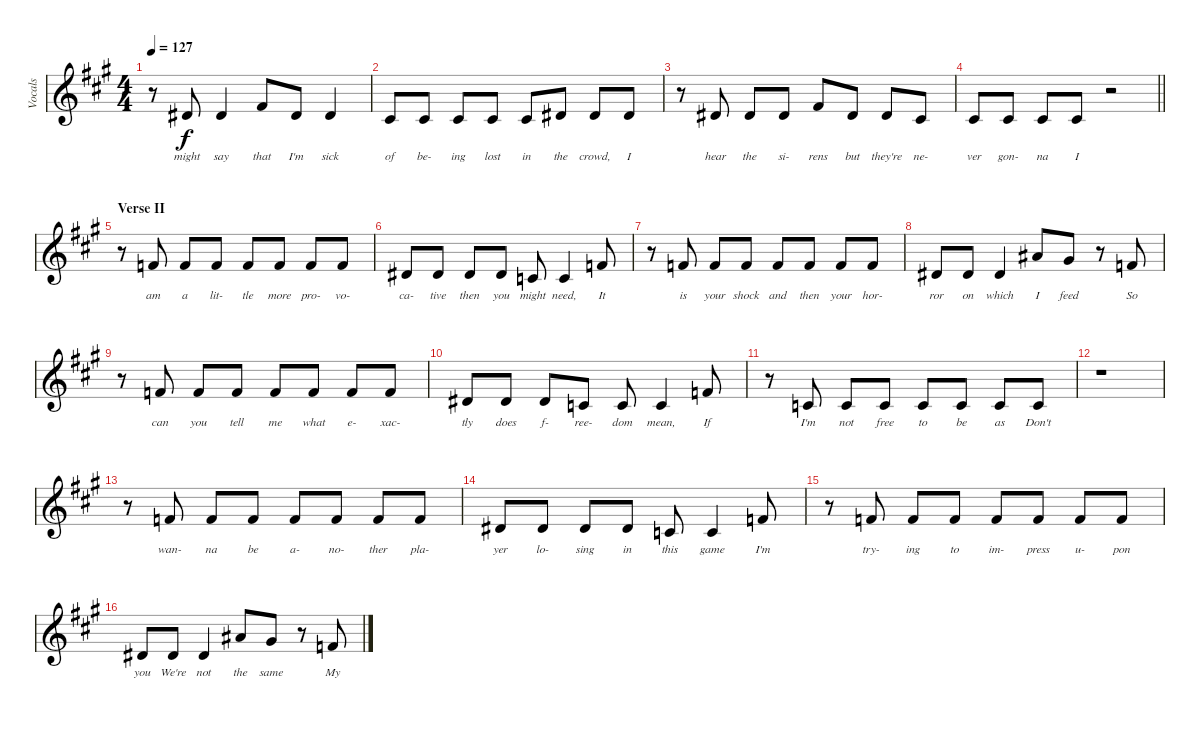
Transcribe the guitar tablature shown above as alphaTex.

\track ("Vocals" "Vocals") {instrument lead6voice}
\staff {score}
\tuning (Eb4 Bb3 Gb3 Db3 Ab2 Eb2) {hide}
\ts (4 4)
\tempo 127
\clef g2
\ks a
r.8{dy f} 5.2.8{lyrics (0 "might") lyrics (1 "") lyrics (2 "") lyrics (3 "") lyrics (4 "")} 5.2.4{lyrics (0 "say") lyrics (1 "") lyrics (2 "") lyrics (3 "") lyrics (4 "")} 8.2.8{lyrics (0 "that") lyrics (1 "") lyrics (2 "") lyrics (3 "") lyrics (4 "")} 5.2.8{lyrics (0 "I'm") lyrics (1 "") lyrics (2 "") lyrics (3 "") lyrics (4 "")} 7.3{be (custom 0 4 25 4 35 0 60 0)}.4{lyrics (0 "sick") lyrics (1 "") lyrics (2 "") lyrics (3 "") lyrics (4 "")} |
7.3.8{lyrics (0 "of") lyrics (1 "") lyrics (2 "") lyrics (3 "") lyrics (4 "")} 7.3.8{lyrics (0 "be-") lyrics (1 "") lyrics (2 "") lyrics (3 "") lyrics (4 "")} 7.3.8{lyrics (0 "ing") lyrics (1 "") lyrics (2 "") lyrics (3 "") lyrics (4 "")} 7.3.8{lyrics (0 "lost") lyrics (1 "") lyrics (2 "") lyrics (3 "") lyrics (4 "")} 7.3.8{lyrics (0 "in") lyrics (1 "") lyrics (2 "") lyrics (3 "") lyrics (4 "")} 5.2.8{lyrics (0 "the") lyrics (1 "") lyrics (2 "") lyrics (3 "") lyrics (4 "")} 5.2.8{lyrics (0 "crowd,") lyrics (1 "") lyrics (2 "") lyrics (3 "") lyrics (4 "")} 5.2.8{lyrics (0 "I") lyrics (1 "") lyrics (2 "") lyrics (3 "") lyrics (4 "")} |
r.8 5.2.8{lyrics (0 "hear") lyrics (1 "") lyrics (2 "") lyrics (3 "") lyrics (4 "")} 5.2.8{lyrics (0 "the") lyrics (1 "") lyrics (2 "") lyrics (3 "") lyrics (4 "")} 5.2.8{lyrics (0 "si-") lyrics (1 "") lyrics (2 "") lyrics (3 "") lyrics (4 "")} 8.2.8{lyrics (0 "rens") lyrics (1 "") lyrics (2 "") lyrics (3 "") lyrics (4 "")} 5.2.8{lyrics (0 "but") lyrics (1 "") lyrics (2 "") lyrics (3 "") lyrics (4 "")} 5.2.8{lyrics (0 "they're") lyrics (1 "") lyrics (2 "") lyrics (3 "") lyrics (4 "")} 7.3.8{lyrics (0 "ne-") lyrics (1 "") lyrics (2 "") lyrics (3 "") lyrics (4 "")} |
\barLineRight lightlight
7.3.8{lyrics (0 "ver") lyrics (1 "") lyrics (2 "") lyrics (3 "") lyrics (4 "")} 7.3.8{lyrics (0 "gon-") lyrics (1 "") lyrics (2 "") lyrics (3 "") lyrics (4 "")} 7.3.8{lyrics (0 "na") lyrics (1 "") lyrics (2 "") lyrics (3 "") lyrics (4 "")} 7.3.8{lyrics (0 "I") lyrics (1 "") lyrics (2 "") lyrics (3 "") lyrics (4 "")} r.2 |
\section ("" "Verse II")
r.8 7.2.8{lyrics (0 "am") lyrics (1 "") lyrics (2 "") lyrics (3 "") lyrics (4 "")} 7.2.8{lyrics (0 "a") lyrics (1 "") lyrics (2 "") lyrics (3 "") lyrics (4 "")} 7.2.8{lyrics (0 "lit-") lyrics (1 "") lyrics (2 "") lyrics (3 "") lyrics (4 "")} 7.2.8{lyrics (0 "tle") lyrics (1 "") lyrics (2 "") lyrics (3 "") lyrics (4 "")} 7.2.8{lyrics (0 "more") lyrics (1 "") lyrics (2 "") lyrics (3 "") lyrics (4 "")} 7.2.8{lyrics (0 "pro-") lyrics (1 "") lyrics (2 "") lyrics (3 "") lyrics (4 "")} 7.2.8{lyrics (0 "vo-") lyrics (1 "") lyrics (2 "") lyrics (3 "") lyrics (4 "")} |
5.2.8{lyrics (0 "ca-") lyrics (1 "") lyrics (2 "") lyrics (3 "") lyrics (4 "")} 5.2.8{lyrics (0 "tive") lyrics (1 "") lyrics (2 "") lyrics (3 "") lyrics (4 "")} 5.2.8{lyrics (0 "then") lyrics (1 "") lyrics (2 "") lyrics (3 "") lyrics (4 "")} 5.2.8{lyrics (0 "you") lyrics (1 "") lyrics (2 "") lyrics (3 "") lyrics (4 "")} 6.3.8{lyrics (0 "might") lyrics (1 "") lyrics (2 "") lyrics (3 "") lyrics (4 "")} 6.3.4{lyrics (0 "need,") lyrics (1 "") lyrics (2 "") lyrics (3 "") lyrics (4 "")} 7.2.8{lyrics (0 "It") lyrics (1 "") lyrics (2 "") lyrics (3 "") lyrics (4 "")} |
r.8 7.2.8{lyrics (0 "is") lyrics (1 "") lyrics (2 "") lyrics (3 "") lyrics (4 "")} 7.2.8{lyrics (0 "your") lyrics (1 "") lyrics (2 "") lyrics (3 "") lyrics (4 "")} 7.2.8{lyrics (0 "shock") lyrics (1 "") lyrics (2 "") lyrics (3 "") lyrics (4 "")} 7.2.8{lyrics (0 "and") lyrics (1 "") lyrics (2 "") lyrics (3 "") lyrics (4 "")} 7.2.8{lyrics (0 "then") lyrics (1 "") lyrics (2 "") lyrics (3 "") lyrics (4 "")} 7.2.8{lyrics (0 "your") lyrics (1 "") lyrics (2 "") lyrics (3 "") lyrics (4 "")} 7.2.8{lyrics (0 "hor-") lyrics (1 "") lyrics (2 "") lyrics (3 "") lyrics (4 "")} |
5.2.8{lyrics (0 "ror") lyrics (1 "") lyrics (2 "") lyrics (3 "") lyrics (4 "")} 5.2.8{lyrics (0 "on") lyrics (1 "") lyrics (2 "") lyrics (3 "") lyrics (4 "")} 5.2.4{lyrics (0 "which") lyrics (1 "") lyrics (2 "") lyrics (3 "") lyrics (4 "")} 7.1.8{lyrics (0 "I") lyrics (1 "") lyrics (2 "") lyrics (3 "") lyrics (4 "")} 5.1.8{lyrics (0 "feed") lyrics (1 "") lyrics (2 "") lyrics (3 "") lyrics (4 "")} r.8 7.2.8{lyrics (0 "So") lyrics (1 "") lyrics (2 "") lyrics (3 "") lyrics (4 "")} |
r.8 7.2.8{lyrics (0 "can") lyrics (1 "") lyrics (2 "") lyrics (3 "") lyrics (4 "")} 7.2.8{lyrics (0 "you") lyrics (1 "") lyrics (2 "") lyrics (3 "") lyrics (4 "")} 7.2.8{lyrics (0 "tell") lyrics (1 "") lyrics (2 "") lyrics (3 "") lyrics (4 "")} 7.2.8{lyrics (0 "me") lyrics (1 "") lyrics (2 "") lyrics (3 "") lyrics (4 "")} 7.2.8{lyrics (0 "what") lyrics (1 "") lyrics (2 "") lyrics (3 "") lyrics (4 "")} 7.2.8{lyrics (0 "e-") lyrics (1 "") lyrics (2 "") lyrics (3 "") lyrics (4 "")} 7.2.8{lyrics (0 "xac-") lyrics (1 "") lyrics (2 "") lyrics (3 "") lyrics (4 "")} |
5.2.8{lyrics (0 "tly") lyrics (1 "") lyrics (2 "") lyrics (3 "") lyrics (4 "")} 5.2.8{lyrics (0 "does") lyrics (1 "") lyrics (2 "") lyrics (3 "") lyrics (4 "")} 5.2.8{lyrics (0 "f-") lyrics (1 "") lyrics (2 "") lyrics (3 "") lyrics (4 "")} 6.3.8{lyrics (0 "ree-") lyrics (1 "") lyrics (2 "") lyrics (3 "") lyrics (4 "")} 6.3.8{lyrics (0 "dom") lyrics (1 "") lyrics (2 "") lyrics (3 "") lyrics (4 "")} 6.3.4{lyrics (0 "mean,") lyrics (1 "") lyrics (2 "") lyrics (3 "") lyrics (4 "")} 7.2.8{lyrics (0 "If") lyrics (1 "") lyrics (2 "") lyrics (3 "") lyrics (4 "")} |
r.8 6.3.8{lyrics (0 "I'm") lyrics (1 "") lyrics (2 "") lyrics (3 "") lyrics (4 "")} 6.3.8{lyrics (0 "not") lyrics (1 "") lyrics (2 "") lyrics (3 "") lyrics (4 "")} 6.3.8{lyrics (0 "free") lyrics (1 "") lyrics (2 "") lyrics (3 "") lyrics (4 "")} 6.3.8{lyrics (0 "to") lyrics (1 "") lyrics (2 "") lyrics (3 "") lyrics (4 "")} 6.3.8{lyrics (0 "be") lyrics (1 "") lyrics (2 "") lyrics (3 "") lyrics (4 "")} 6.3.8{lyrics (0 "as") lyrics (1 "") lyrics (2 "") lyrics (3 "") lyrics (4 "")} 6.3.8{lyrics (0 "Don't") lyrics (1 "") lyrics (2 "") lyrics (3 "") lyrics (4 "")} |
r.1 |
r.8 7.2.8{lyrics (0 "wan-") lyrics (1 "") lyrics (2 "") lyrics (3 "") lyrics (4 "")} 7.2.8{lyrics (0 "na") lyrics (1 "") lyrics (2 "") lyrics (3 "") lyrics (4 "")} 7.2.8{lyrics (0 "be") lyrics (1 "") lyrics (2 "") lyrics (3 "") lyrics (4 "")} 7.2.8{lyrics (0 "a-") lyrics (1 "") lyrics (2 "") lyrics (3 "") lyrics (4 "")} 7.2.8{lyrics (0 "no-") lyrics (1 "") lyrics (2 "") lyrics (3 "") lyrics (4 "")} 7.2.8{lyrics (0 "ther") lyrics (1 "") lyrics (2 "") lyrics (3 "") lyrics (4 "")} 7.2.8{lyrics (0 "pla-") lyrics (1 "") lyrics (2 "") lyrics (3 "") lyrics (4 "")} |
5.2.8{lyrics (0 "yer") lyrics (1 "") lyrics (2 "") lyrics (3 "") lyrics (4 "")} 5.2.8{lyrics (0 "lo-") lyrics (1 "") lyrics (2 "") lyrics (3 "") lyrics (4 "")} 5.2.8{lyrics (0 "sing") lyrics (1 "") lyrics (2 "") lyrics (3 "") lyrics (4 "")} 5.2.8{lyrics (0 "in") lyrics (1 "") lyrics (2 "") lyrics (3 "") lyrics (4 "")} 6.3.8{lyrics (0 "this") lyrics (1 "") lyrics (2 "") lyrics (3 "") lyrics (4 "")} 6.3.4{lyrics (0 "game") lyrics (1 "") lyrics (2 "") lyrics (3 "") lyrics (4 "")} 7.2.8{lyrics (0 "I'm") lyrics (1 "") lyrics (2 "") lyrics (3 "") lyrics (4 "")} |
r.8 7.2.8{lyrics (0 "try-") lyrics (1 "") lyrics (2 "") lyrics (3 "") lyrics (4 "")} 7.2.8{lyrics (0 "ing") lyrics (1 "") lyrics (2 "") lyrics (3 "") lyrics (4 "")} 7.2.8{lyrics (0 "to") lyrics (1 "") lyrics (2 "") lyrics (3 "") lyrics (4 "")} 7.2.8{lyrics (0 "im-") lyrics (1 "") lyrics (2 "") lyrics (3 "") lyrics (4 "")} 7.2.8{lyrics (0 "press") lyrics (1 "") lyrics (2 "") lyrics (3 "") lyrics (4 "")} 7.2.8{lyrics (0 "u-") lyrics (1 "") lyrics (2 "") lyrics (3 "") lyrics (4 "")} 7.2.8{lyrics (0 "pon") lyrics (1 "") lyrics (2 "") lyrics (3 "") lyrics (4 "")} |
5.2.8{lyrics (0 "you") lyrics (1 "") lyrics (2 "") lyrics (3 "") lyrics (4 "")} 5.2.8{lyrics (0 "We're") lyrics (1 "") lyrics (2 "") lyrics (3 "") lyrics (4 "")} 5.2.4{lyrics (0 "not") lyrics (1 "") lyrics (2 "") lyrics (3 "") lyrics (4 "")} 7.1.8{lyrics (0 "the") lyrics (1 "") lyrics (2 "") lyrics (3 "") lyrics (4 "")} 5.1.8{lyrics (0 "same") lyrics (1 "") lyrics (2 "") lyrics (3 "") lyrics (4 "")} r.8 7.2.8{lyrics (0 "My") lyrics (1 "") lyrics (2 "") lyrics (3 "") lyrics (4 "")}
